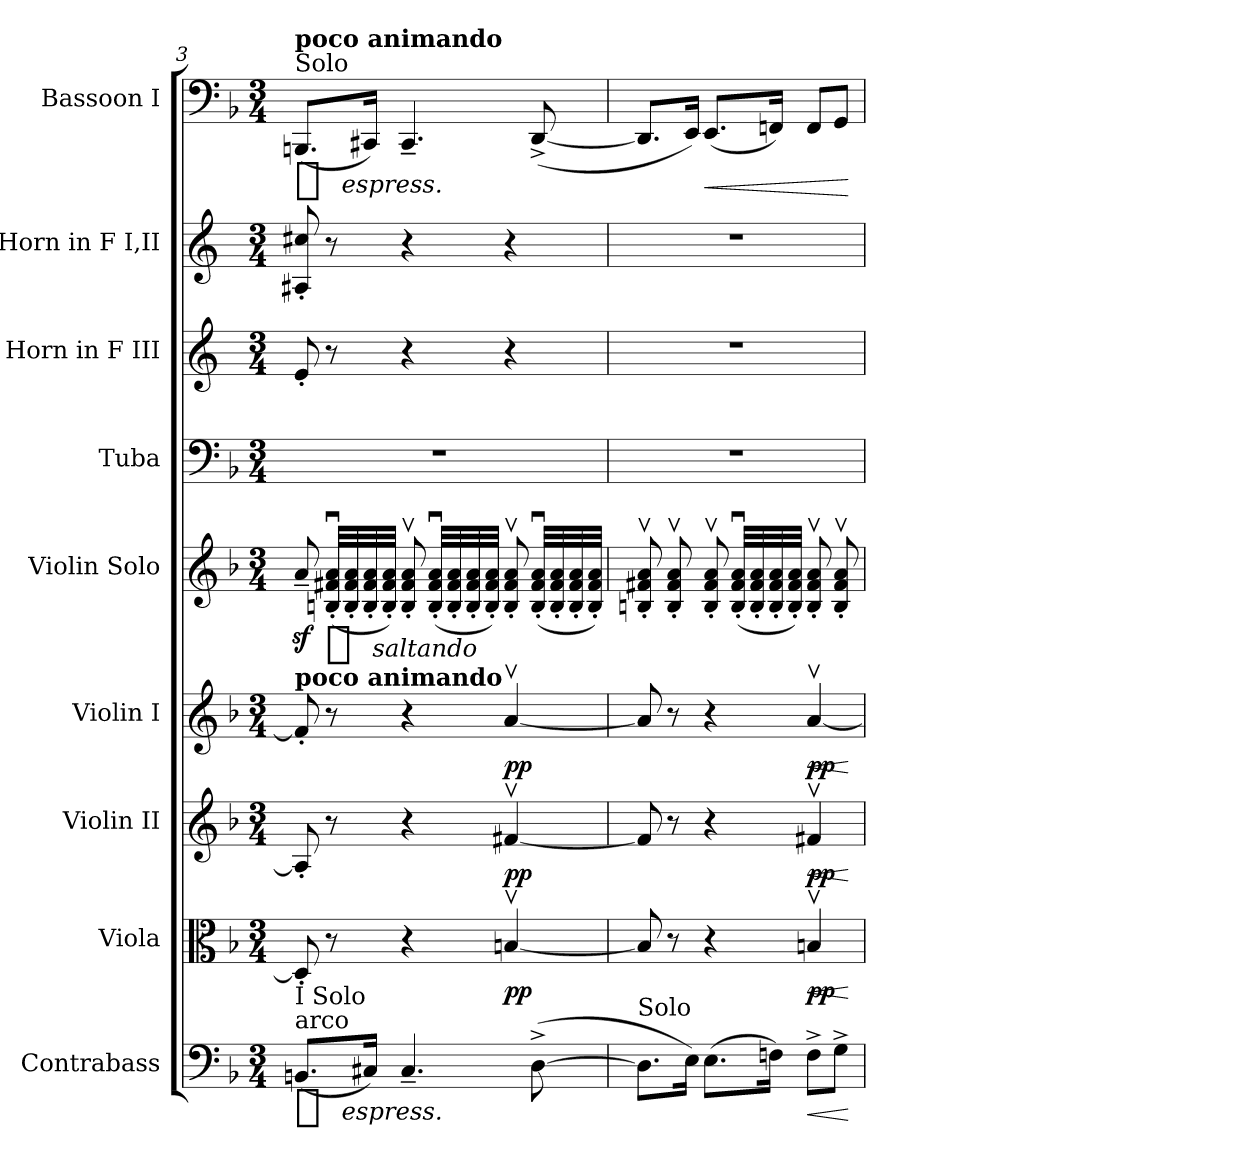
**kern	**dynam	**kern	**dynam	**kern	**dynam	**kern	**dynam	**kern	**dynam	**kern	**kern	**kern	**kern	**dynam
*part9	*part9	*part8	*part8	*part7	*part7	*part6	*part6	*part5	*part5	*part4	*part3	*part2	*part1	*part1
*staff9	*staff9	*staff8	*staff8	*staff7	*staff7	*staff6	*staff6	*staff5	*staff5	*staff4	*staff3	*staff2	*staff1	*staff1
*I"Contrabass	*	*I"Viola	*	*I"Violin II	*	*I"Violin I	*	*I"Violin Solo	*	*I"Tuba	*I"Horn in F III	*I"Horn in F I,II	*I"Bassoon I	*
*I'Cb.	*	*I'Vla.	*	*I'Vln. II	*	*I'Vln. I	*	*I'Vln. Solo	*	*I'Tba.	*I'Hn. III	*I'Hn. I, II	*I'Bsn. I	*
*clefF4	*	*clefC3	*	*clefG2	*	*clefG2	*	*clefG2	*	*clefF4	*clefG2	*clefG2	*clefF4	*
*ITrd7c12	*	*	*	*	*	*	*	*	*	*	*ITrd4c7	*ITrd4c7	*	*
*k[b-]	*	*k[b-]	*	*k[b-]	*	*k[b-]	*	*k[b-]	*	*k[b-]	*k[b-]	*k[b-]	*k[b-]	*
*F:	*	*F:	*	*F:	*	*F:	*	*F:	*	*F:	*F:	*F:	*F:	*
*M3/4	*	*M3/4	*	*M3/4	*	*M3/4	*	*M3/4	*	*M3/4	*M3/4	*M3/4	*M3/4	*
=3	=3	=3	=3	=3	=3	=3	=3	=3	=3	=3	=3	=3	=3	=3
!	!	!	!	!	!	!	!	!	!	!	!	!	!LO:TX:a:t=Solo	!
!	!	!	!	!	!	!	!	!	!	!	!	!	!LO:TX:a:B:t=poco animando	!
!	!	!	!	!	!	!LO:TX:a:B:t=poco animando	!	!	!	!	!	!	!	!
!LO:TX:a:t=arco	!	!	!	!	!	!	!	!	!	!	!	!	!	!
!LO:TX:a:t=I Solo	!	!	!	!	!	!	!	!	!	!	!	!	!	!
!	!LO:DY:t=%s espress.	!	!	!	!	!	!	!	!	!	!	!	!	!LO:DY:t=%s espress.
(8.BBBnL	mf	8D#']	.	8A']	.	8f#']	.	8az~	.	4%3r	8A'	8D#X' 8f#X'	(8.BBBnL	mf
!	!	!	!	!	!	!	!	!	!LO:DY:t=%s saltando	!	!	!	!	!
.	.	8r	.	8r	.	8r	.	(32Bn'u 32f#X'u 32a'uLLL	mf	.	8r	8r	.	.
.	.	.	.	.	.	.	.	32B' 32f#' 32a'	.	.	.	.	.	.
16CC#XJk)	.	.	.	.	.	.	.	32B' 32f#' 32a'	.	.	.	.	16CC#XJk)	.
.	.	.	.	.	.	.	.	32B' 32f#' 32a'JJJ)	.	.	.	.	.	.
4.CC#~	.	4r	.	4r	.	4r	.	8B'v 8f#'v 8a'v	.	.	4r	4r	4.CC#~	.
.	.	.	.	.	.	.	.	(32B'u 32f#'u 32a'uLLL	.	.	.	.	.	.
.	.	.	.	.	.	.	.	32B' 32f#' 32a'	.	.	.	.	.	.
.	.	.	.	.	.	.	.	32B' 32f#' 32a'	.	.	.	.	.	.
.	.	.	.	.	.	.	.	32B' 32f#' 32a'JJJ)	.	.	.	.	.	.
.	.	[4Bnv	pp	[4f#Xv	pp	[4av	pp	8B'v 8f#'v 8a'v	.	.	4r	4r	.	.
([8DD^	.	.	.	.	.	.	.	(32B'u 32f#'u 32a'uLLL	.	.	.	.	([8DD^	.
.	.	.	.	.	.	.	.	32B' 32f#' 32a'	.	.	.	.	.	.
.	.	.	.	.	.	.	.	32B' 32f#' 32a'	.	.	.	.	.	.
.	.	.	.	.	.	.	.	32B' 32f#' 32a'JJJ)	.	.	.	.	.	.
=4	=4	=4	=4	=4	=4	=4	=4	=4	=4	=4	=4	=4	=4	=4
!LO:TX:a:t=Solo	!	!	!	!	!	!	!	!	!	!	!	!	!	!
8.DDL]	.	8B]	.	8f#]	.	8a]	.	8Bn'v 8f#X'v 8a'v	.	4%3r	4%3r	4%3r	8.DDL]	.
.	.	8r	.	8r	.	8r	.	8B'v 8f#'v 8a'v	.	.	.	.	.	.
16EEJk)	.	.	.	.	.	.	.	.	.	.	.	.	16EEJk)	.
!	!	!	!	!	!	!	!	!	!	!	!	!	!	!LO:HP:b
(8.EEL	.	4r	.	4r	.	4r	.	8B'v 8f#'v 8a'v	.	.	.	.	(8.EEL	<
.	.	.	.	.	.	.	.	(32B'u 32f#'u 32a'uLLL	.	.	.	.	.	.
.	.	.	.	.	.	.	.	32B' 32f#' 32a'	.	.	.	.	.	.
16FFnJk)	.	.	.	.	.	.	.	32B' 32f#' 32a'	.	.	.	.	16FFnJk)	.
.	.	.	.	.	.	.	.	32B' 32f#' 32a'JJJ)	.	.	.	.	.	.
!	!LO:HP:b	!	!LO:HP:b	!	!LO:HP:b	!	!LO:HP:b	!	!	!	!	!	!	!
8FF^L	<	4Bnv	< pp	4f#Xv	< pp	[4av	< pp	8B'v 8f#'v 8a'v	.	.	.	.	8FFL	.
8GG^J	.	.	.	.	.	.	.	8B'v 8f#'v 8a'v	.	.	.	.	8GGJ	.
.	[	.	[	.	[	.	[	.	.	.	.	.	.	[
=	=	=	=	=	=	=	=	=	=	=	=	=	=	=
*-	*-	*-	*-	*-	*-	*-	*-	*-	*-	*-	*-	*-	*-	*-
